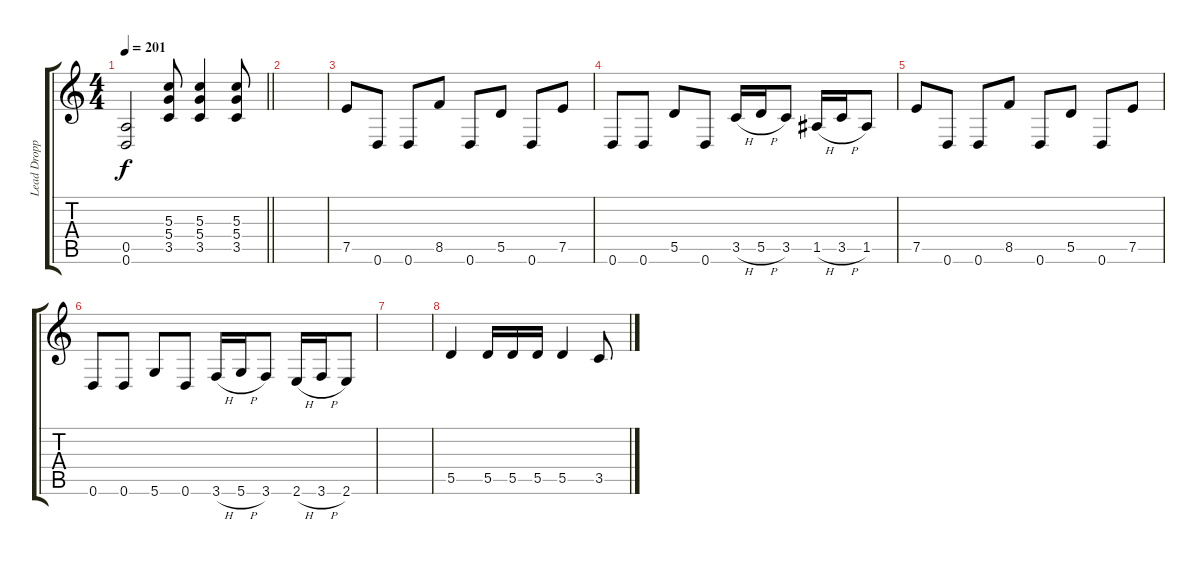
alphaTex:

\track ("Lead Dropped D " "Lead Dropp") {instrument distortionguitar}
\staff {score tabs}
\tuning (E4 B3 G3 D3 A2 D2) {hide}
\ts (4 4)
\tempo 201
\clef g2
\barLineRight lightlight
\ks c
(0.5{t} 0.6{t}).2{dy f} (5.3 5.4 3.5).8 (5.3 5.4 3.5).4 (5.3 5.4 3.5).8 |
|
7.5.8 0.6.8 0.6.8 8.5.8 0.6.8 5.5.8 0.6.8 7.5.8 |
0.6.8 0.6.8 5.5.8 0.6.8 3.5{h}.16 5.5{h}.16 3.5.8 1.5{h}.16 3.5{h}.16 1.5.8 |
7.5.8 0.6.8 0.6.8 8.5.8 0.6.8 5.5.8 0.6.8 7.5.8 |
0.6.8 0.6.8 5.6.8 0.6.8 3.6{h}.16 5.6{h}.16 3.6.8 2.6{h}.16 3.6{h}.16 2.6.8 |
|
5.5.4 5.5.16 5.5.16 5.5.16 5.5.4 3.5.8
